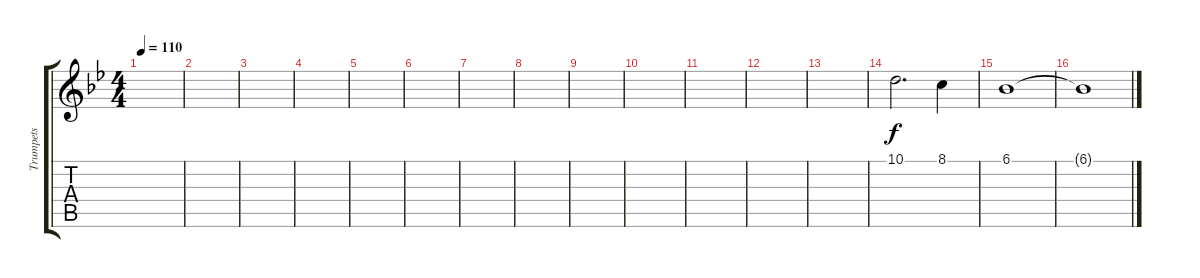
\track ("Trumpets" "Trumpets") {instrument trumpet}
\staff {score tabs}
\tuning (E4 B3 G3 D3 A2 E2) {hide}
\ts (4 4)
\tempo 110
\clef g2
\ks gminor
|
|
|
|
|
|
|
|
|
|
|
|
|
10.1.2{d dy f} 8.1.4 |
6.1.1 |
6.1{t}.1{volume 0}
